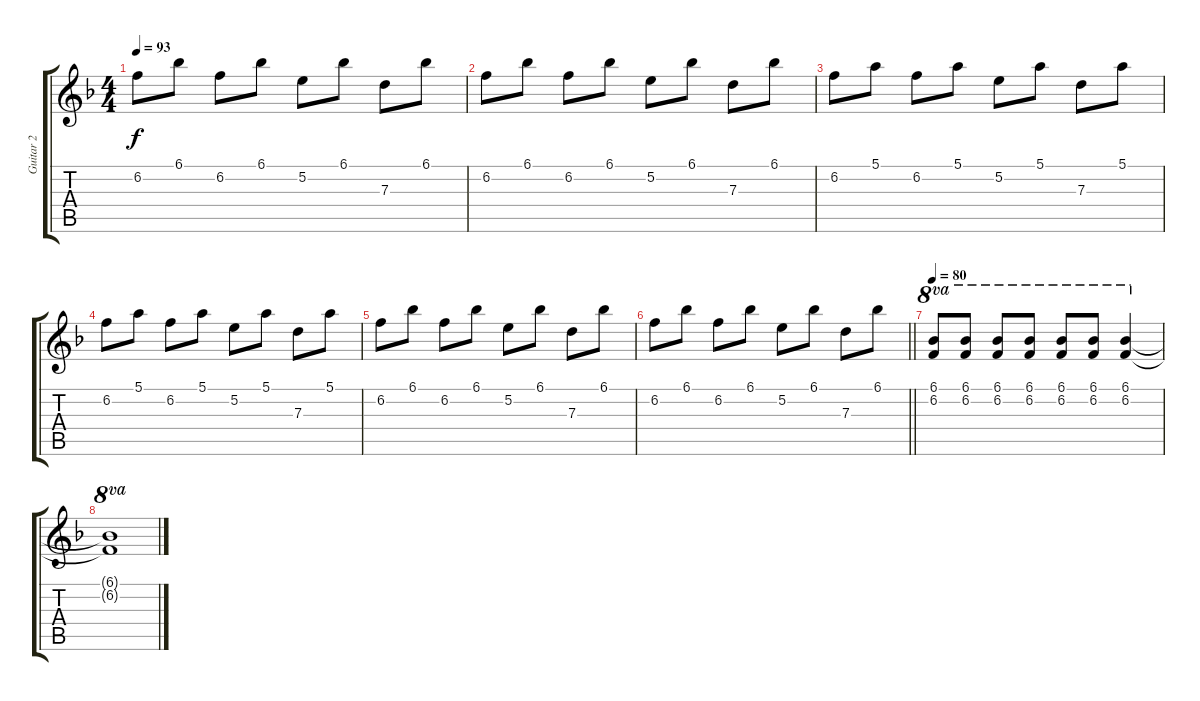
\track ("Guitar 2" "Guitar 2") {instrument electricguitarjazz}
\staff {score tabs}
\tuning (E4 B3 G3 D3 A2 E2) {hide}
\ts (4 4)
\tempo 93
\clef g2
\ks f
6.2.8{dy f} 6.1.8 6.2.8 6.1.8 5.2.8 6.1.8 7.3.8 6.1.8 |
6.2.8 6.1.8 6.2.8 6.1.8 5.2.8 6.1.8 7.3.8 6.1.8 |
6.2.8 5.1.8 6.2.8 5.1.8 5.2.8 5.1.8 7.3.8 5.1.8 |
6.2.8 5.1.8 6.2.8 5.1.8 5.2.8 5.1.8 7.3.8 5.1.8 |
6.2.8 6.1.8 6.2.8 6.1.8 5.2.8 6.1.8 7.3.8 6.1.8 |
\barLineRight lightlight
6.2.8 6.1.8 6.2.8 6.1.8 5.2.8 6.1.8 7.3.8 6.1.8 |
\tempo 80
(6.1 6.2).8{ot 8va} (6.1 6.2).8{ot 8va} (6.1 6.2).8{ot 8va} (6.1 6.2).8{ot 8va} (6.1 6.2).8{ot 8va} (6.1 6.2).8{ot 8va} (6.1 6.2).4{ot 8va} |
(6.1{t} 6.2{t}).1{ot 8va}
